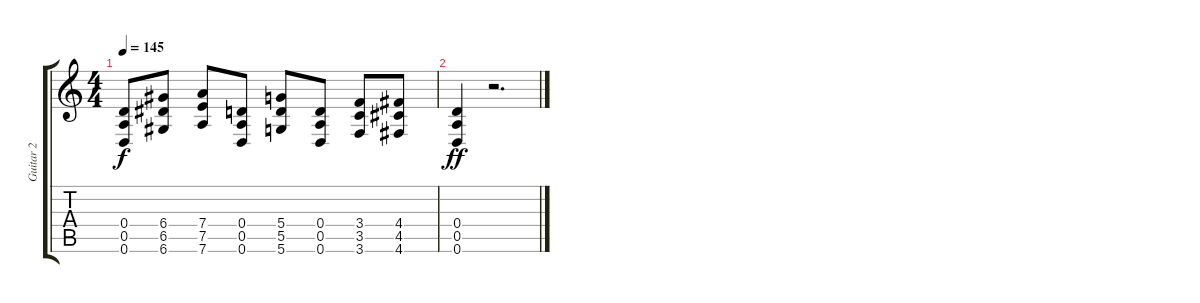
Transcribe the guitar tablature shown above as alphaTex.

\track ("Guitar 2" "Guitar 2") {instrument overdrivenguitar}
\staff {score tabs}
\tuning (E4 B3 G3 D3 A2 D2) {hide}
\ts (4 4)
\tempo 145
\clef g2
\ks c
(0.4 0.5 0.6).8{dy f} (6.4 6.5 6.6).8 (7.4 7.5 7.6).8 (0.4 0.5 0.6).8 (5.4 5.5 5.6).8 (0.4 0.5 0.6).8 (3.4 3.5 3.6).8 (4.4 4.5 4.6).8 |
(0.4 0.5 0.6).4{dy ff} r.2{d}
